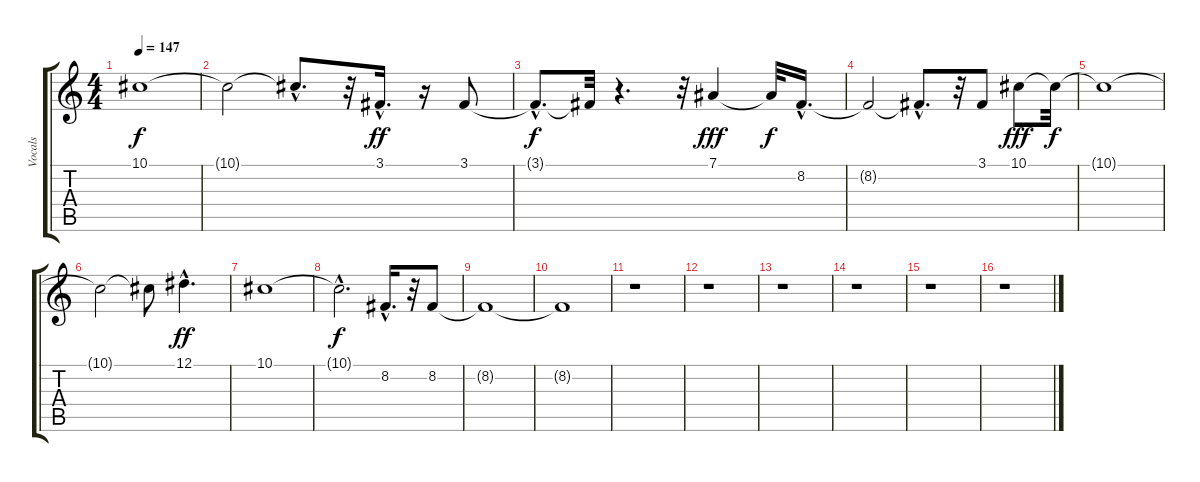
\track ("Vocals" "Vocals") {instrument voiceoohs}
\staff {score tabs}
\tuning (Eb4 Bb3 Gb3 Db3 Ab2 Eb2) {hide}
\ts (4 4)
\tempo 147
\clef g2
\ks c
10.1{t}.1{dy f} |
10.1{t}.2 10.1{hac t}.8{d} r.32 3.1{hac}.16{d dy ff} r.16 3.1.8 |
3.1{hac t}.8{d dy f} 3.1{t}.32 r.4{d} r.32 7.1.4{dy fff} 7.1{t}.32{dy f} 8.2{hac}.16{d} |
8.2{t}.2 8.2{hac t}.8{d} r.32 3.1.8 10.1.8{dy fff} 10.1{t}.32{dy f} |
10.1{t}.1 |
10.1{t}.2 10.1{t}.8 12.1{hac}.4{d dy ff} |
10.1.1 |
10.1{hac t}.2{d dy f} 8.2{hac}.16{d} r.32 8.2.8 |
8.2{t}.1 |
8.2{t}.1 |
r.1 |
r.1 |
r.1 |
r.1 |
r.1 |
r.1
